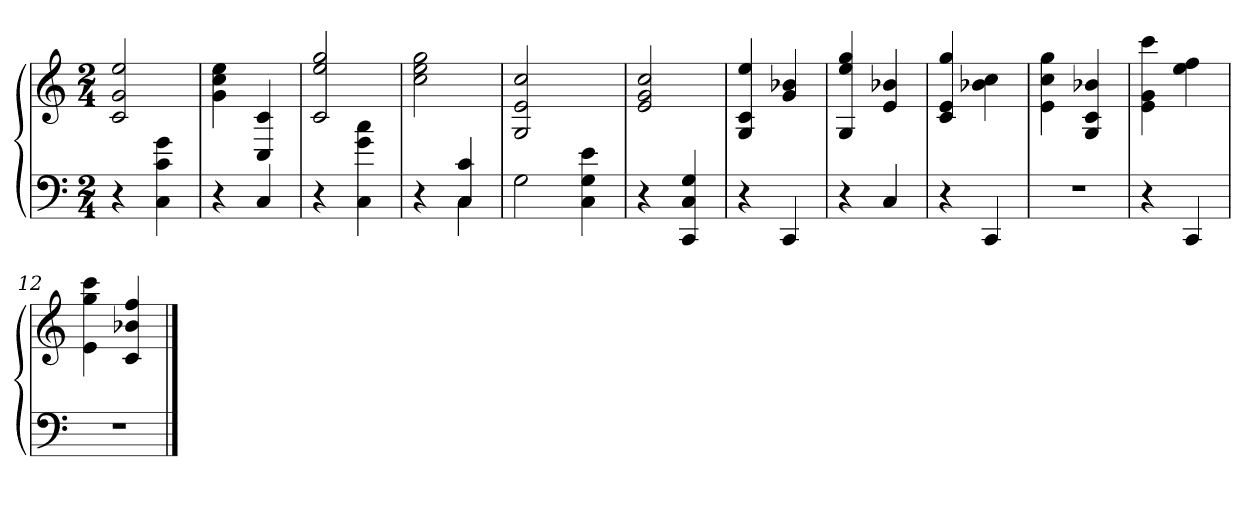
**kern	**kern
*part1	*part1
*staff2	*staff1
*clefF4	*clefG2
*k[]	*k[]
*M2/4	*M2/4
=1	=1
4r	2c 2g 2ee
4C 4c 4g	.
=2	=2
4r	4g 4cc 4ee
4C	4C 4c
=3	=3
4r	2c 2ee 2gg
4C 4g 4cc	.
=4	=4
*^	*
4r	4ryy	2cc 2ee 2gg
4C 4c	4C	.
=5	=5	=5
2G	2ryy	2G 2e 2cc
4ryy	4C 4G 4e	4ryy
*v	*v	*
=6	=6
4r	2e 2g 2cc
4CC 4C 4G	.
=7	=7
4r	4G 4c 4ee
4CC	4g 4b-X
=8	=8
4r	4G 4ee 4gg
4C	4e 4b-X
=9	=9
4r	4c 4e 4gg
4CC	4b-X 4cc
=10	=10
2r	4e 4cc 4gg
.	4G 4c 4b-X
=11	=11
4r	4e 4g 4ccc
4CC	4ee 4ff
=12	=12
2r	4e 4gg 4ccc
.	4c 4b-X 4ff
==	==
*-	*-
